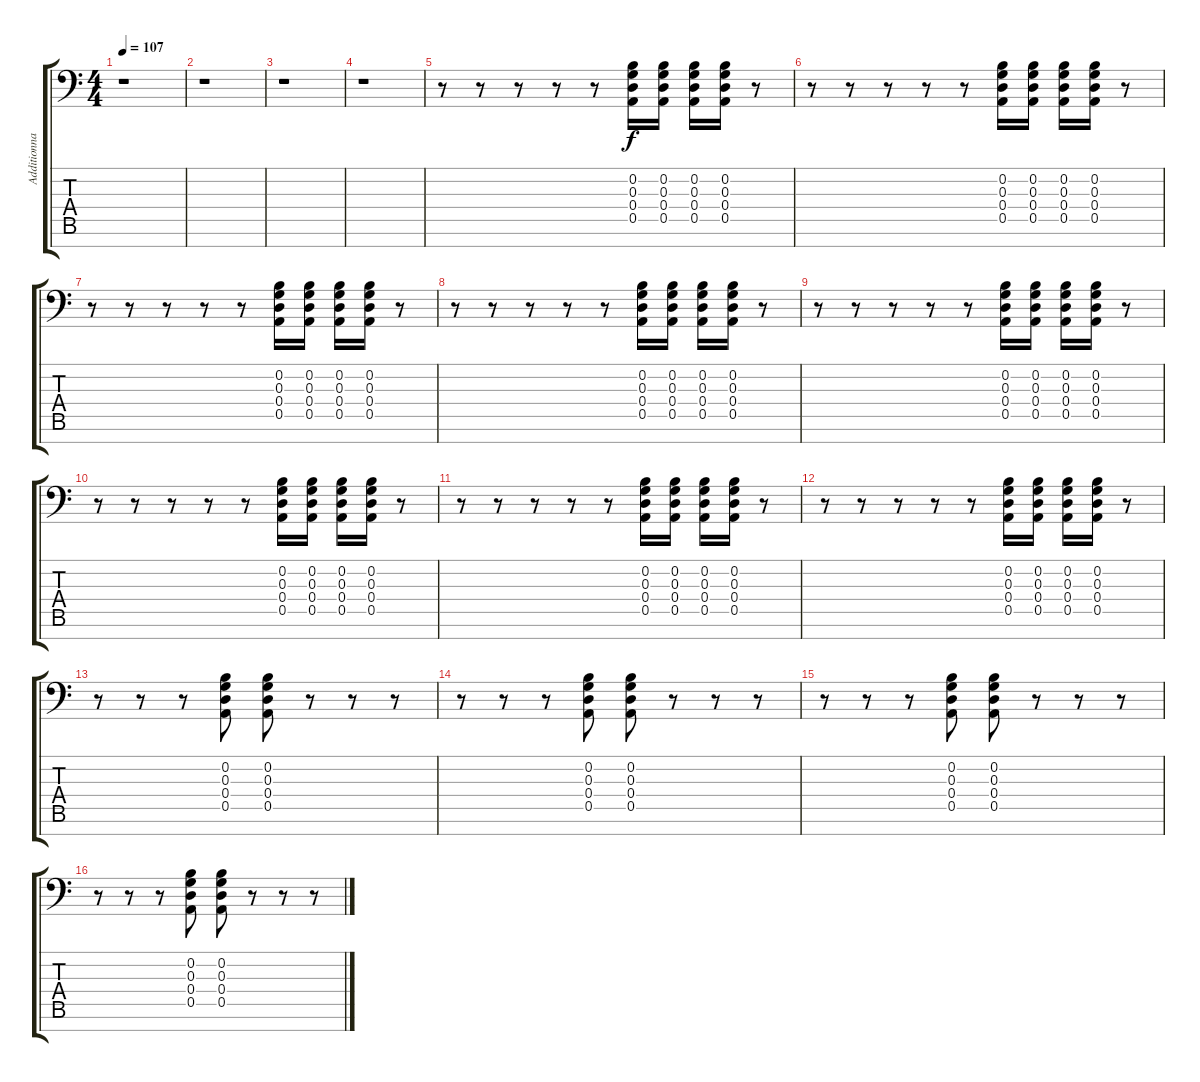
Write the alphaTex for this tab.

\track ("Additionnals percussions" "Additionna") {instrument melodictom}
\staff {score tabs}
\tuning (E4 B3 G3 D3 A2 E2 C-1) {hide}
\ts (4 4)
\tempo 107
\clef f4
\ks c
r.1{dy f instrument melodictom} |
r.1 |
r.1 |
r.1 |
r.8 r.8 r.8 r.8 r.8 (0.2 0.3 0.4 0.5).16 (0.2 0.3 0.4 0.5).16 (0.2 0.3 0.4 0.5).16 (0.2 0.3 0.4 0.5).16 r.8 |
r.8 r.8 r.8 r.8 r.8 (0.2 0.3 0.4 0.5).16 (0.2 0.3 0.4 0.5).16 (0.2 0.3 0.4 0.5).16 (0.2 0.3 0.4 0.5).16 r.8 |
r.8 r.8 r.8 r.8 r.8 (0.2 0.3 0.4 0.5).16 (0.2 0.3 0.4 0.5).16 (0.2 0.3 0.4 0.5).16 (0.2 0.3 0.4 0.5).16 r.8 |
r.8 r.8 r.8 r.8 r.8 (0.2 0.3 0.4 0.5).16 (0.2 0.3 0.4 0.5).16 (0.2 0.3 0.4 0.5).16 (0.2 0.3 0.4 0.5).16 r.8 |
r.8 r.8 r.8 r.8 r.8 (0.2 0.3 0.4 0.5).16 (0.2 0.3 0.4 0.5).16 (0.2 0.3 0.4 0.5).16 (0.2 0.3 0.4 0.5).16 r.8 |
r.8 r.8 r.8 r.8 r.8 (0.2 0.3 0.4 0.5).16 (0.2 0.3 0.4 0.5).16 (0.2 0.3 0.4 0.5).16 (0.2 0.3 0.4 0.5).16 r.8 |
r.8 r.8 r.8 r.8 r.8 (0.2 0.3 0.4 0.5).16 (0.2 0.3 0.4 0.5).16 (0.2 0.3 0.4 0.5).16 (0.2 0.3 0.4 0.5).16 r.8 |
r.8 r.8 r.8 r.8 r.8 (0.2 0.3 0.4 0.5).16 (0.2 0.3 0.4 0.5).16 (0.2 0.3 0.4 0.5).16 (0.2 0.3 0.4 0.5).16 r.8 |
r.8 r.8 r.8 (0.2 0.3 0.4 0.5).8 (0.2 0.3 0.4 0.5).8 r.8 r.8 r.8 |
r.8 r.8 r.8 (0.2 0.3 0.4 0.5).8 (0.2 0.3 0.4 0.5).8 r.8 r.8 r.8 |
r.8 r.8 r.8 (0.2 0.3 0.4 0.5).8 (0.2 0.3 0.4 0.5).8 r.8 r.8 r.8 |
r.8 r.8 r.8 (0.2 0.3 0.4 0.5).8 (0.2 0.3 0.4 0.5).8 r.8 r.8 r.8
